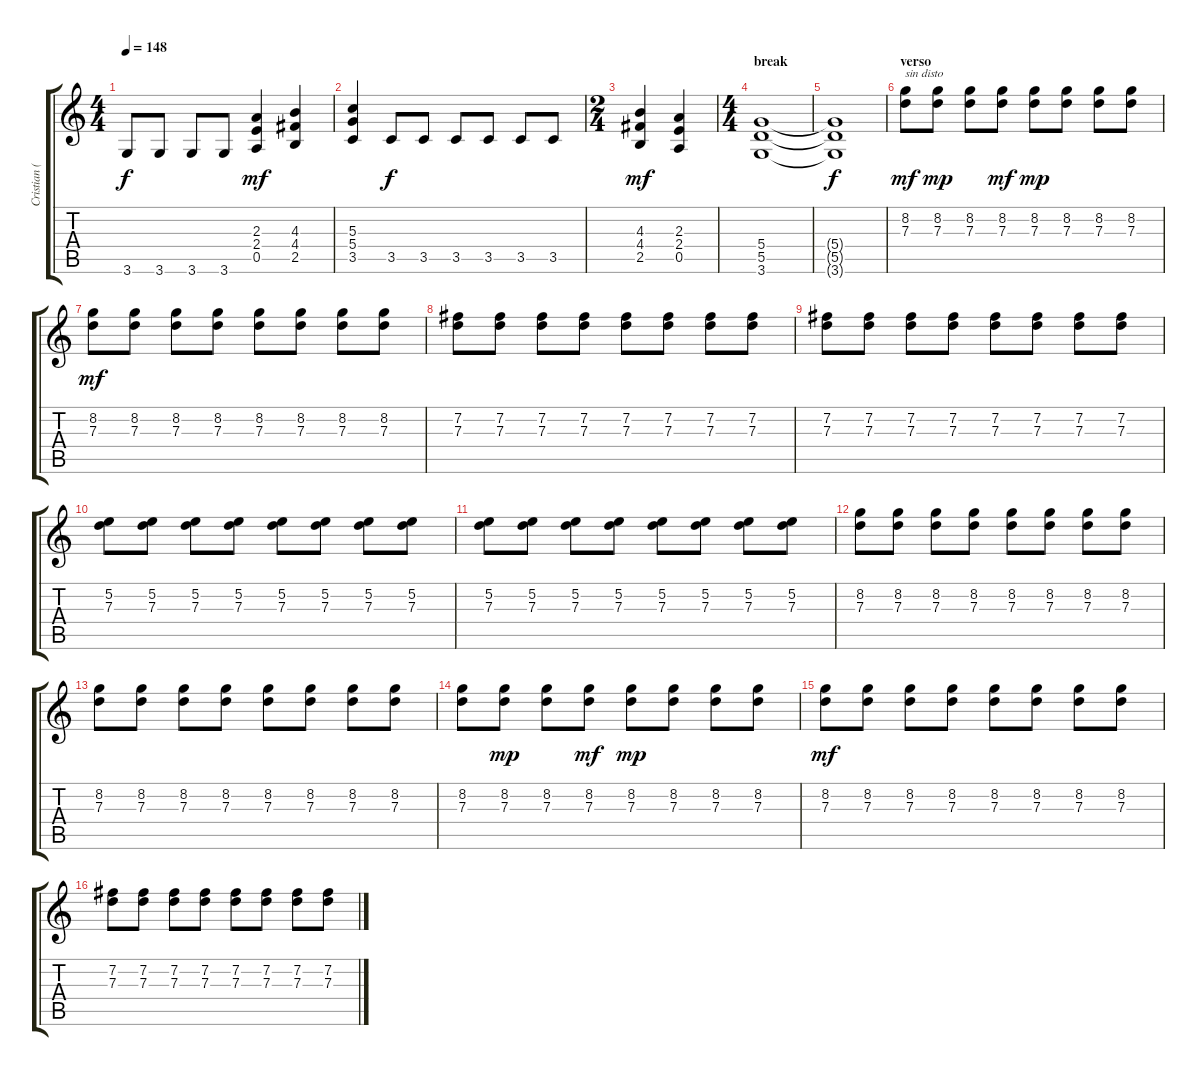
\track ("Cristian (guitarra)" "Cristian (") {instrument electricguitarclean}
\staff {score tabs}
\tuning (E4 B3 G3 D3 A2 E2) {hide}
\ts (4 4)
\tempo 148
\clef g2
\ks c
3.6.8{dy f} 3.6.8 3.6.8 3.6.8 (2.3 2.4 0.5).4{dy mf} (4.3 4.4 2.5).4 |
(5.3 5.4 3.5).4 3.5.8{dy f} 3.5.8 3.5.8 3.5.8 3.5.8 3.5.8 |
\ts (2 4)
(4.3 4.4 2.5).4{dy mf} (2.3 2.4 0.5).4 |
\ts (4 4)
\section ("" "break")
(5.4 5.5 3.6).1 |
(5.4{t} 5.5{t} 3.6{t}).1{dy f} |
\section ("" "verso")
(8.2 7.3).8{txt "sin disto" dy mf volume 12 instrument electricguitarclean} (8.2 7.3).8{dy mp} (8.2 7.3).8 (8.2 7.3).8{dy mf} (8.2 7.3).8{dy mp} (8.2 7.3).8 (8.2 7.3).8 (8.2 7.3).8 |
(8.2 7.3).8{dy mf} (8.2 7.3).8 (8.2 7.3).8 (8.2 7.3).8 (8.2 7.3).8 (8.2 7.3).8 (8.2 7.3).8 (8.2 7.3).8 |
(7.2 7.3).8 (7.2 7.3).8 (7.2 7.3).8 (7.2 7.3).8 (7.2 7.3).8 (7.2 7.3).8 (7.2 7.3).8 (7.2 7.3).8 |
(7.2 7.3).8 (7.2 7.3).8 (7.2 7.3).8 (7.2 7.3).8 (7.2 7.3).8 (7.2 7.3).8 (7.2 7.3).8 (7.2 7.3).8 |
(5.2 7.3).8 (5.2 7.3).8 (5.2 7.3).8 (5.2 7.3).8 (5.2 7.3).8 (5.2 7.3).8 (5.2 7.3).8 (5.2 7.3).8 |
(5.2 7.3).8 (5.2 7.3).8 (5.2 7.3).8 (5.2 7.3).8 (5.2 7.3).8 (5.2 7.3).8 (5.2 7.3).8 (5.2 7.3).8 |
(8.2 7.3).8 (8.2 7.3).8 (8.2 7.3).8 (8.2 7.3).8 (8.2 7.3).8 (8.2 7.3).8 (8.2 7.3).8 (8.2 7.3).8 |
(8.2 7.3).8 (8.2 7.3).8 (8.2 7.3).8 (8.2 7.3).8 (8.2 7.3).8 (8.2 7.3).8 (8.2 7.3).8 (8.2 7.3).8 |
(8.2 7.3).8 (8.2 7.3).8{dy mp} (8.2 7.3).8 (8.2 7.3).8{dy mf} (8.2 7.3).8{dy mp} (8.2 7.3).8 (8.2 7.3).8 (8.2 7.3).8 |
(8.2 7.3).8{dy mf} (8.2 7.3).8 (8.2 7.3).8 (8.2 7.3).8 (8.2 7.3).8 (8.2 7.3).8 (8.2 7.3).8 (8.2 7.3).8 |
(7.2 7.3).8 (7.2 7.3).8 (7.2 7.3).8 (7.2 7.3).8 (7.2 7.3).8 (7.2 7.3).8 (7.2 7.3).8 (7.2 7.3).8
